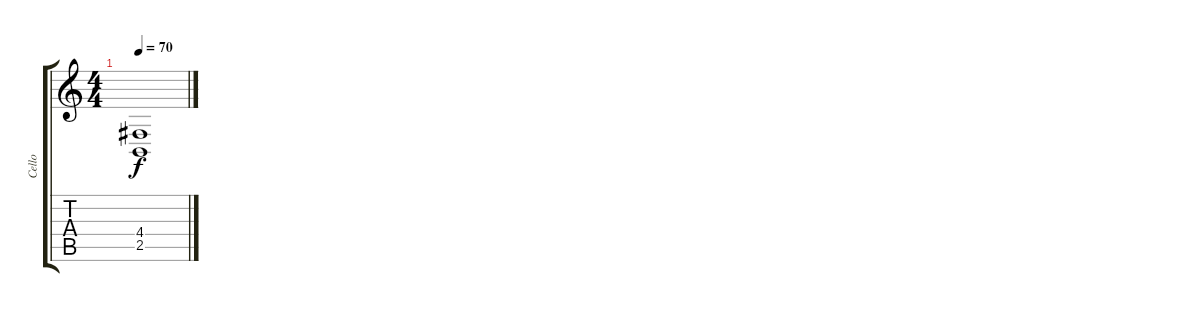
\track ("Cello" "Cello") {instrument cello}
\staff {score tabs}
\tuning (E4 B3 G3 D3 A2 E2) {hide}
\ts (4 4)
\tempo 70
\clef g2
\ks c
(4.4 2.5).1{dy f}
